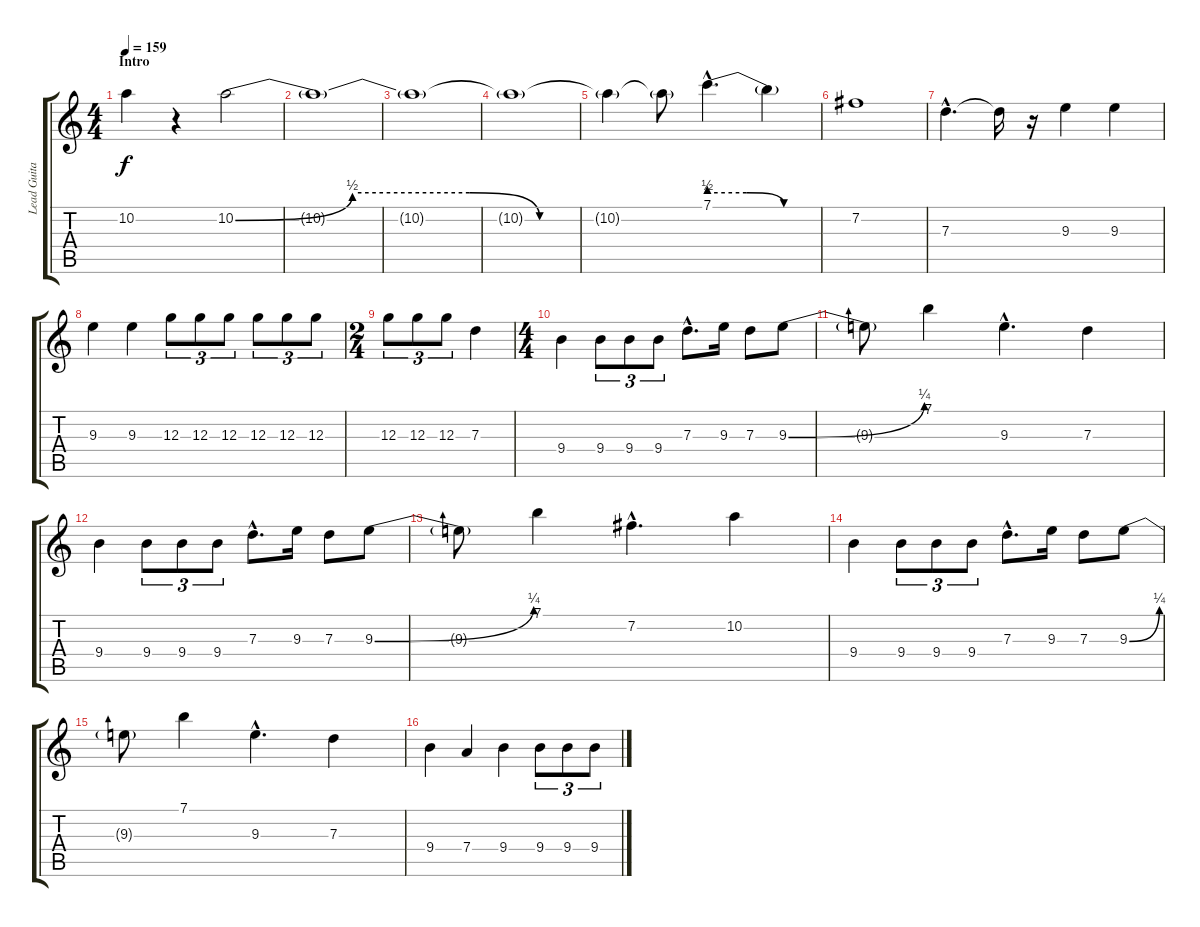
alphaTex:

\track ("Lead Guitar" "Lead Guita") {instrument distortionguitar}
\staff {score tabs}
\tuning (E4 B3 G3 D3 A2 E2) {hide}
\ts (4 4)
\section ("" "Intro")
\tempo 159
\clef g2
\ks c
10.2.4{dy f instrument distortionguitar} r.4 10.2{be (custom 0 0 15 2 30 2 39 0 52 0 60 0)}.2 |
10.2{t}.1{volume 9} |
10.2{t}.1 |
10.2{t}.1 |
10.2{t}.4 10.2{t}.8 7.1{be (custom 0 2 20 2 40 0 60 0) hac}.4{d volume 14} 7.1{t}.4 |
7.2.1 |
7.3{hac}.4{d volume 14} 7.3{t}.16 r.16 9.3.4 9.3.4 |
9.3.4 9.3.4 12.3.8{tu (3 2)} 12.3.8{tu (3 2)} 12.3.8{tu (3 2)} 12.3.8{tu (3 2)} 12.3.8{tu (3 2)} 12.3.8{tu (3 2)} |
\ts (2 4)
12.3.8{tu (3 2)} 12.3.8{tu (3 2)} 12.3.8{tu (3 2)} 7.3.4 |
\ts (4 4)
9.4.4 9.4.8{tu (3 2)} 9.4.8{tu (3 2)} 9.4.8{tu (3 2)} 7.3{hac}.8{d} 9.3.16 7.3.8 9.3{be (bend 0 0 60 1)}.8 |
9.3{t}.8 7.1.4 9.3{hac}.4{d} 7.3.4 |
9.4.4 9.4.8{tu (3 2)} 9.4.8{tu (3 2)} 9.4.8{tu (3 2)} 7.3{hac}.8{d} 9.3.16 7.3.8 9.3{be (bend 0 0 60 1)}.8 |
9.3{t}.8 7.1.4 7.2{hac}.4{d} 10.2.4 |
9.4.4 9.4.8{tu (3 2)} 9.4.8{tu (3 2)} 9.4.8{tu (3 2)} 7.3{hac}.8{d} 9.3.16 7.3.8 9.3{be (bend 0 0 60 1)}.8 |
9.3{t}.8 7.1.4 9.3{hac}.4{d} 7.3.4 |
9.4.4 7.4.4 9.4.4 9.4.8{tu (3 2)} 9.4.8{tu (3 2)} 9.4.8{tu (3 2)}
